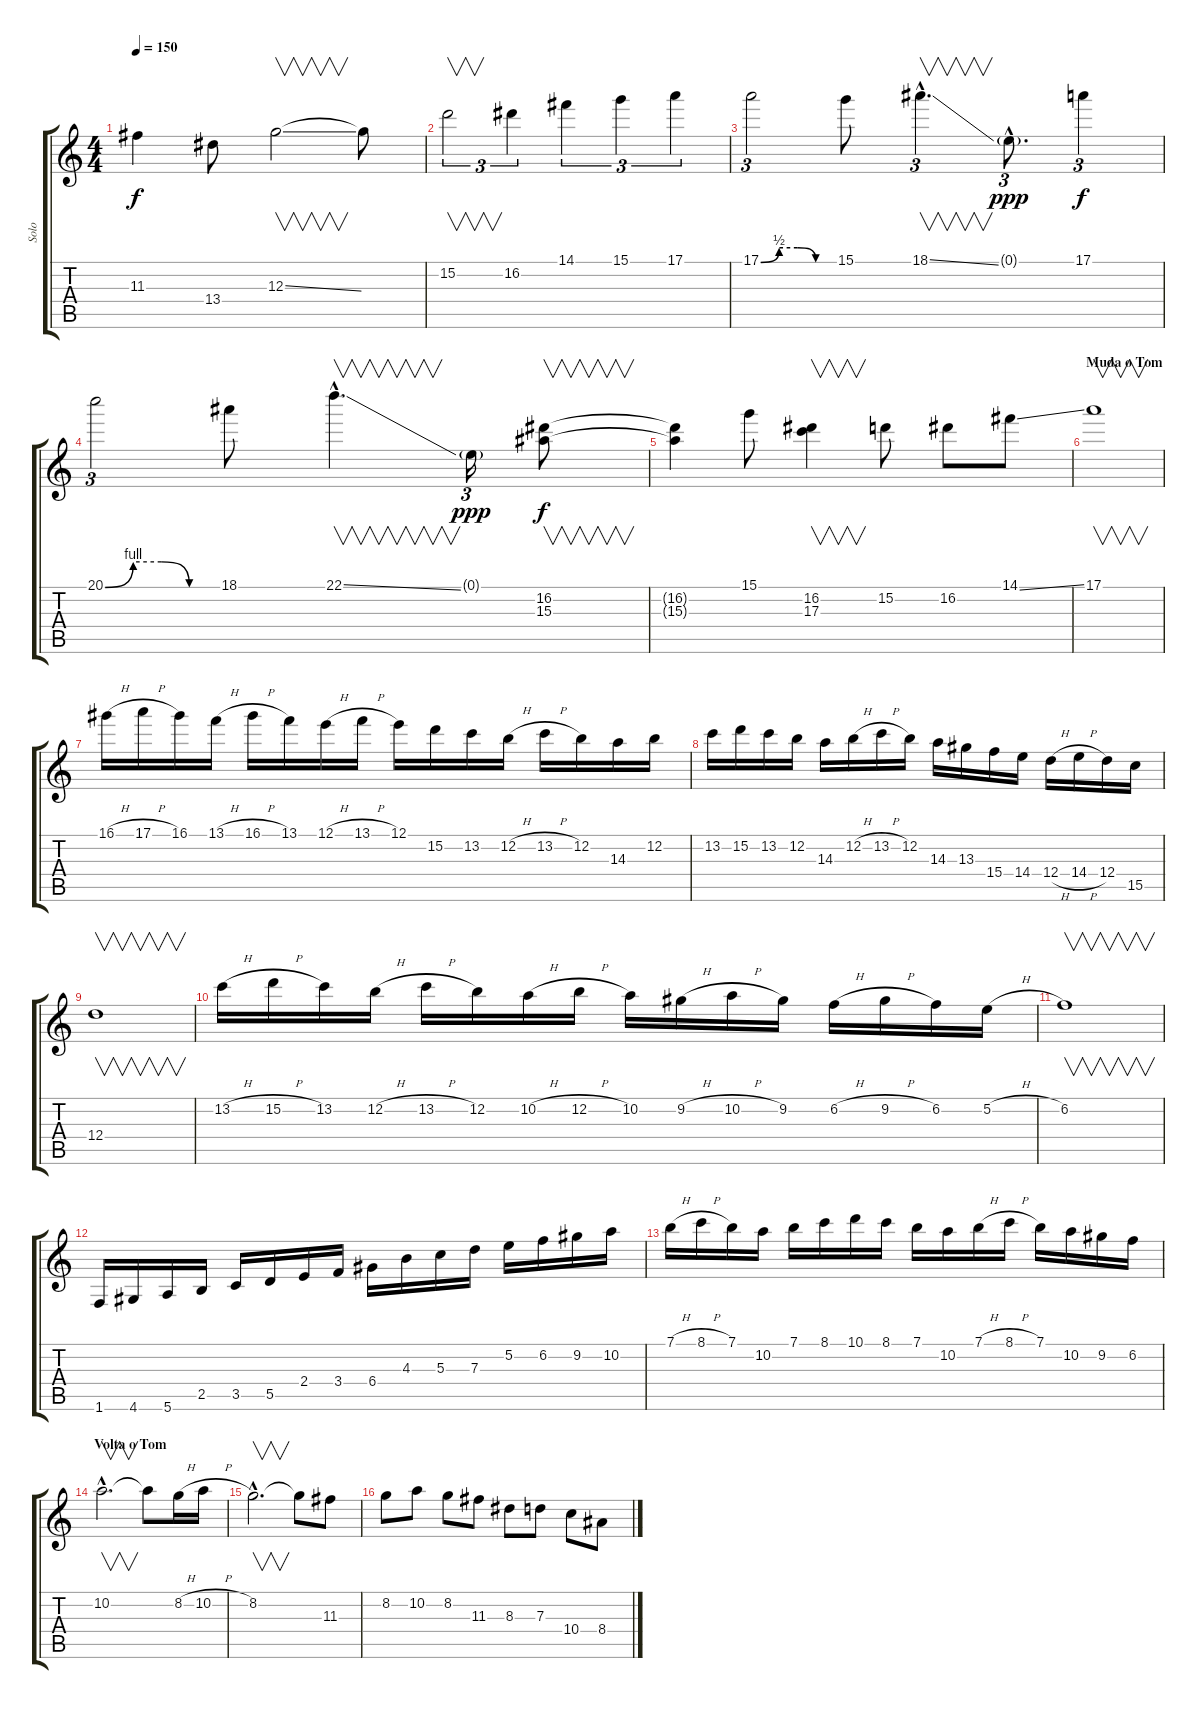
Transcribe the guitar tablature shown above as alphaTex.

\track ("Solo" "Solo") {instrument distortionguitar}
\staff {score tabs}
\tuning (E4 B3 G3 D3 A2 E2) {hide}
\ts (4 4)
\tempo 150
\clef g2
\ks c
11.3{t}.4{dy f} 13.4.8 12.3{ss}.2{v} 12.3{t}.8 |
15.2.2{v tu (3 2)} 16.2.4{tu (3 2)} 14.1.4{tu (3 2)} 15.1.4{tu (3 2)} 17.1.4{tu (3 2)} |
17.1{be (custom 0 0 15 2 30 2 45 0 60 0)}.2{tu (3 2)} 15.1.8 18.1{ss hac}.4{v d tu (3 2)} 0.1{g hac}.8{d tu (3 2) dy ppp} 17.1.4{tu (3 2) dy f} |
20.1{be (custom 0 0 15 4 30 4 45 0 60 0)}.2{tu (3 2)} 18.1.8 22.1{ss hac}.4{v d} 0.1{g}.16{tu (3 2) dy ppp} (16.2 15.3).8{v dy f} |
(16.2{t} 15.3{t}).4 15.1.8 (16.2 17.3).4{v} 15.2.8 16.2.8 14.1{ss}.8 |
\section ("" "Muda o Tom")
17.1.1{v} |
16.1{h}.16 17.1{h}.16 16.1.16 13.1{h}.16 16.1{h}.16 13.1.16 12.1{h}.16 13.1{h}.16 12.1.16 15.2.16 13.2.16 12.2{h}.16 13.2{h}.16 12.2.16 14.3.16 12.2.16 |
13.2.16 15.2.16 13.2.16 12.2.16 14.3.16 12.2{h}.16 13.2{h}.16 12.2.16 14.3.16 13.3.16 15.4.16 14.4.16 12.4{h}.16 14.4{h}.16 12.4.16 15.5.16 |
12.4.1{v} |
13.2{h}.16 15.2{h}.16 13.2.16 12.2{h}.16 13.2{h}.16 12.2.16 10.2{h}.16 12.2{h}.16 10.2.16 9.2{h}.16 10.2{h}.16 9.2.16 6.2{h}.16 9.2{h}.16 6.2.16 5.2{h}.16 |
6.2.1{v} |
1.6.16 4.6.16 5.6.16 2.5.16 3.5.16 5.5.16 2.4.16 3.4.16 6.4.16 4.3.16 5.3.16 7.3.16 5.2.16 6.2.16 9.2.16 10.2.16 |
7.1{h}.16 8.1{h}.16 7.1.16 10.2.16 7.1.16 8.1.16 10.1.16 8.1.16 7.1.16 10.2.16 7.1{h}.16 8.1{h}.16 7.1.16 10.2.16 9.2.16 6.2.16 |
\section ("" "Volta o Tom")
10.2{hac}.2{v d} 10.2{t}.8 8.2{h}.16 10.2{h}.16 |
8.2{hac}.2{v d} 8.2{t}.8 11.3.8 |
8.2.8 10.2.8 8.2.8 11.3.8 8.3.8 7.3.8 10.4.8 8.4.8
